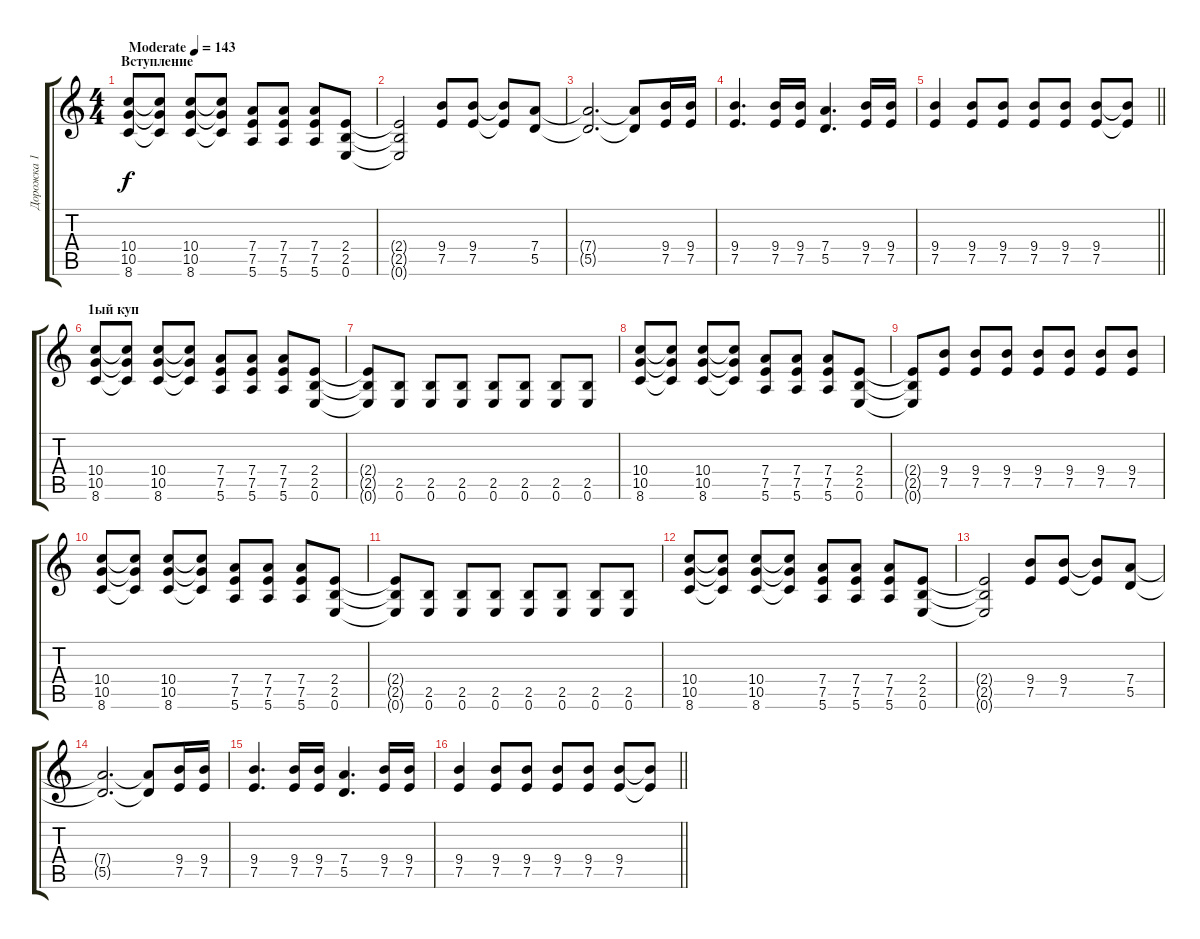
\track ("Дорожка 1" "Дорожка 1") {instrument overdrivenguitar}
\staff {score tabs}
\tuning (E4 B3 G3 D3 A2 E2) {hide}
\ts (4 4)
\section ("" "Вступление")
\tempo (143 "Moderate")
\clef g2
\ks c
(10.4 10.5 8.6).8{dy f instrument overdrivenguitar} (10.4{t} 10.5{t} 8.6{t}).8 (10.4 10.5 8.6).8 (10.4{t} 10.5{t} 8.6{t}).8 (7.4 7.5 5.6).8 (7.4 7.5 5.6).8 (7.4 7.5 5.6).8 (2.4 2.5 0.6).8 |
(2.4{t} 2.5{t} 0.6{t}).2 (9.4 7.5).8 (9.4 7.5).8 (9.4{t} 7.5{t}).8 (7.4 5.5).8 |
(7.4{t} 5.5{t}).2{d} (7.4{t} 5.5{t}).8 (9.4 7.5).16 (9.4 7.5).16 |
(9.4 7.5).4{d} (9.4 7.5).16 (9.4 7.5).16 (7.4 5.5).4{d} (9.4 7.5).16 (9.4 7.5).16 |
\barLineRight lightlight
(9.4 7.5).4 (9.4 7.5).8 (9.4 7.5).8 (9.4 7.5).8 (9.4 7.5).8 (9.4 7.5).8 (9.4{t} 7.5{t}).8 |
\section ("" "1ый куп")
(10.4 10.5 8.6).8 (10.4{t} 10.5{t} 8.6{t}).8 (10.4 10.5 8.6).8 (10.4{t} 10.5{t} 8.6{t}).8 (7.4 7.5 5.6).8 (7.4 7.5 5.6).8 (7.4 7.5 5.6).8 (2.4 2.5 0.6).8 |
(2.4{t} 2.5{t} 0.6{t}).8 (2.5 0.6).8 (2.5 0.6).8 (2.5 0.6).8 (2.5 0.6).8 (2.5 0.6).8 (2.5 0.6).8 (2.5 0.6).8 |
(10.4 10.5 8.6).8 (10.4{t} 10.5{t} 8.6{t}).8 (10.4 10.5 8.6).8 (10.4{t} 10.5{t} 8.6{t}).8 (7.4 7.5 5.6).8 (7.4 7.5 5.6).8 (7.4 7.5 5.6).8 (2.4 2.5 0.6).8 |
(2.4{t} 2.5{t} 0.6{t}).8 (9.4 7.5).8 (9.4 7.5).8 (9.4 7.5).8 (9.4 7.5).8 (9.4 7.5).8 (9.4 7.5).8 (9.4 7.5).8 |
(10.4 10.5 8.6).8 (10.4{t} 10.5{t} 8.6{t}).8 (10.4 10.5 8.6).8 (10.4{t} 10.5{t} 8.6{t}).8 (7.4 7.5 5.6).8 (7.4 7.5 5.6).8 (7.4 7.5 5.6).8 (2.4 2.5 0.6).8 |
(2.4{t} 2.5{t} 0.6{t}).8 (2.5 0.6).8 (2.5 0.6).8 (2.5 0.6).8 (2.5 0.6).8 (2.5 0.6).8 (2.5 0.6).8 (2.5 0.6).8 |
(10.4 10.5 8.6).8 (10.4{t} 10.5{t} 8.6{t}).8 (10.4 10.5 8.6).8 (10.4{t} 10.5{t} 8.6{t}).8 (7.4 7.5 5.6).8 (7.4 7.5 5.6).8 (7.4 7.5 5.6).8 (2.4 2.5 0.6).8 |
(2.4{t} 2.5{t} 0.6{t}).2 (9.4 7.5).8 (9.4 7.5).8 (9.4{t} 7.5{t}).8 (7.4 5.5).8 |
(7.4{t} 5.5{t}).2{d} (7.4{t} 5.5{t}).8 (9.4 7.5).16 (9.4 7.5).16 |
(9.4 7.5).4{d} (9.4 7.5).16 (9.4 7.5).16 (7.4 5.5).4{d} (9.4 7.5).16 (9.4 7.5).16 |
\barLineRight lightlight
(9.4 7.5).4 (9.4 7.5).8 (9.4 7.5).8 (9.4 7.5).8 (9.4 7.5).8 (9.4 7.5).8 (9.4{t} 7.5{t}).8
